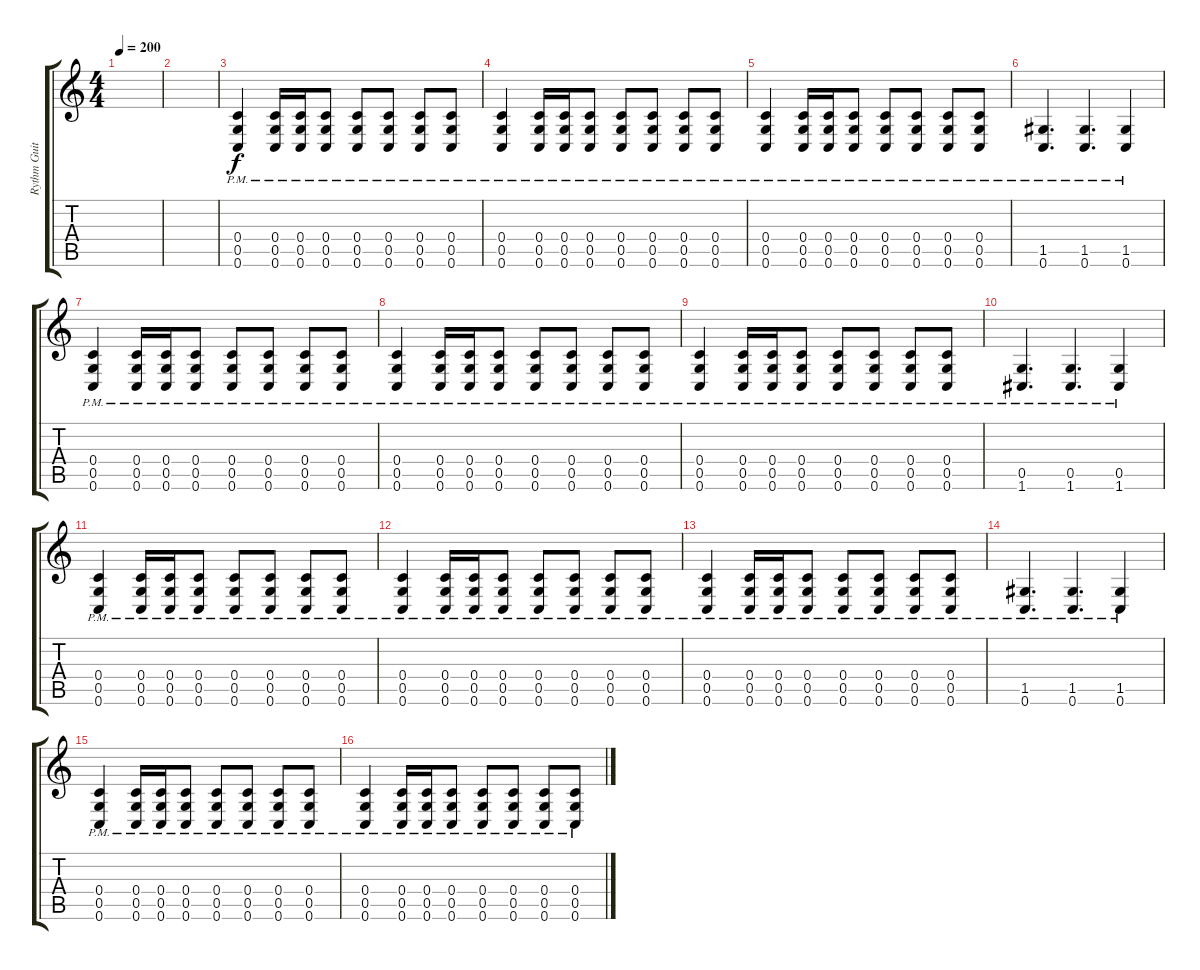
\track ("Rythm Guitar #2" "Rythm Guit") {instrument distortionguitar}
\staff {score tabs}
\tuning (D4 A3 F3 C3 G2 C2) {hide}
\ts (4 4)
\tempo 200
\clef g2
\ks c
|
|
(0.4{pm} 0.5{pm} 0.6{pm}).4 (0.4{pm} 0.5{pm} 0.6{pm}).16 (0.4{pm} 0.5{pm} 0.6{pm}).16 (0.4{pm} 0.5{pm} 0.6{pm}).8 (0.4{pm} 0.5{pm} 0.6{pm}).8 (0.4{pm} 0.5{pm} 0.6{pm}).8 (0.4{pm} 0.5{pm} 0.6{pm}).8 (0.4{pm} 0.5{pm} 0.6{pm}).8 |
(0.4{pm} 0.5{pm} 0.6{pm}).4 (0.4{pm} 0.5{pm} 0.6{pm}).16 (0.4{pm} 0.5{pm} 0.6{pm}).16 (0.4{pm} 0.5{pm} 0.6{pm}).8 (0.4{pm} 0.5{pm} 0.6{pm}).8 (0.4{pm} 0.5{pm} 0.6{pm}).8 (0.4{pm} 0.5{pm} 0.6{pm}).8 (0.4{pm} 0.5{pm} 0.6{pm}).8 |
(0.4{pm} 0.5{pm} 0.6{pm}).4 (0.4{pm} 0.5{pm} 0.6{pm}).16 (0.4{pm} 0.5{pm} 0.6{pm}).16 (0.4{pm} 0.5{pm} 0.6{pm}).8 (0.4{pm} 0.5{pm} 0.6{pm}).8 (0.4{pm} 0.5{pm} 0.6{pm}).8 (0.4{pm} 0.5{pm} 0.6{pm}).8 (0.4{pm} 0.5{pm} 0.6{pm}).8 |
(1.5{pm} 0.6{pm}).4{d} (1.5{pm} 0.6{pm}).4{d} (1.5{pm} 0.6{pm}).4 |
(0.4{pm} 0.5{pm} 0.6{pm}).4 (0.4{pm} 0.5{pm} 0.6{pm}).16 (0.4{pm} 0.5{pm} 0.6{pm}).16 (0.4{pm} 0.5{pm} 0.6{pm}).8 (0.4{pm} 0.5{pm} 0.6{pm}).8 (0.4{pm} 0.5{pm} 0.6{pm}).8 (0.4{pm} 0.5{pm} 0.6{pm}).8 (0.4{pm} 0.5{pm} 0.6{pm}).8 |
(0.4{pm} 0.5{pm} 0.6{pm}).4 (0.4{pm} 0.5{pm} 0.6{pm}).16 (0.4{pm} 0.5{pm} 0.6{pm}).16 (0.4{pm} 0.5{pm} 0.6{pm}).8 (0.4{pm} 0.5{pm} 0.6{pm}).8 (0.4{pm} 0.5{pm} 0.6{pm}).8 (0.4{pm} 0.5{pm} 0.6{pm}).8 (0.4{pm} 0.5{pm} 0.6{pm}).8 |
(0.4{pm} 0.5{pm} 0.6{pm}).4 (0.4{pm} 0.5{pm} 0.6{pm}).16 (0.4{pm} 0.5{pm} 0.6{pm}).16 (0.4{pm} 0.5{pm} 0.6{pm}).8 (0.4{pm} 0.5{pm} 0.6{pm}).8 (0.4{pm} 0.5{pm} 0.6{pm}).8 (0.4{pm} 0.5{pm} 0.6{pm}).8 (0.4{pm} 0.5{pm} 0.6{pm}).8 |
(0.5{pm} 1.6{pm}).4{d} (0.5{pm} 1.6{pm}).4{d} (0.5{pm} 1.6{pm}).4 |
(0.4{pm} 0.5{pm} 0.6{pm}).4 (0.4{pm} 0.5{pm} 0.6{pm}).16 (0.4{pm} 0.5{pm} 0.6{pm}).16 (0.4{pm} 0.5{pm} 0.6{pm}).8 (0.4{pm} 0.5{pm} 0.6{pm}).8 (0.4{pm} 0.5{pm} 0.6{pm}).8 (0.4{pm} 0.5{pm} 0.6{pm}).8 (0.4{pm} 0.5{pm} 0.6{pm}).8 |
(0.4{pm} 0.5{pm} 0.6{pm}).4 (0.4{pm} 0.5{pm} 0.6{pm}).16 (0.4{pm} 0.5{pm} 0.6{pm}).16 (0.4{pm} 0.5{pm} 0.6{pm}).8 (0.4{pm} 0.5{pm} 0.6{pm}).8 (0.4{pm} 0.5{pm} 0.6{pm}).8 (0.4{pm} 0.5{pm} 0.6{pm}).8 (0.4{pm} 0.5{pm} 0.6{pm}).8 |
(0.4{pm} 0.5{pm} 0.6{pm}).4 (0.4{pm} 0.5{pm} 0.6{pm}).16 (0.4{pm} 0.5{pm} 0.6{pm}).16 (0.4{pm} 0.5{pm} 0.6{pm}).8 (0.4{pm} 0.5{pm} 0.6{pm}).8 (0.4{pm} 0.5{pm} 0.6{pm}).8 (0.4{pm} 0.5{pm} 0.6{pm}).8 (0.4{pm} 0.5{pm} 0.6{pm}).8 |
(1.5{pm} 0.6{pm}).4{d} (1.5{pm} 0.6{pm}).4{d} (1.5{pm} 0.6{pm}).4 |
(0.4{pm} 0.5{pm} 0.6{pm}).4 (0.4{pm} 0.5{pm} 0.6{pm}).16 (0.4{pm} 0.5{pm} 0.6{pm}).16 (0.4{pm} 0.5{pm} 0.6{pm}).8 (0.4{pm} 0.5{pm} 0.6{pm}).8 (0.4{pm} 0.5{pm} 0.6{pm}).8 (0.4{pm} 0.5{pm} 0.6{pm}).8 (0.4{pm} 0.5{pm} 0.6{pm}).8 |
(0.4{pm} 0.5{pm} 0.6{pm}).4 (0.4{pm} 0.5{pm} 0.6{pm}).16 (0.4{pm} 0.5{pm} 0.6{pm}).16 (0.4{pm} 0.5{pm} 0.6{pm}).8 (0.4{pm} 0.5{pm} 0.6{pm}).8 (0.4{pm} 0.5{pm} 0.6{pm}).8 (0.4{pm} 0.5{pm} 0.6{pm}).8 (0.4{pm} 0.5{pm} 0.6{pm}).8
